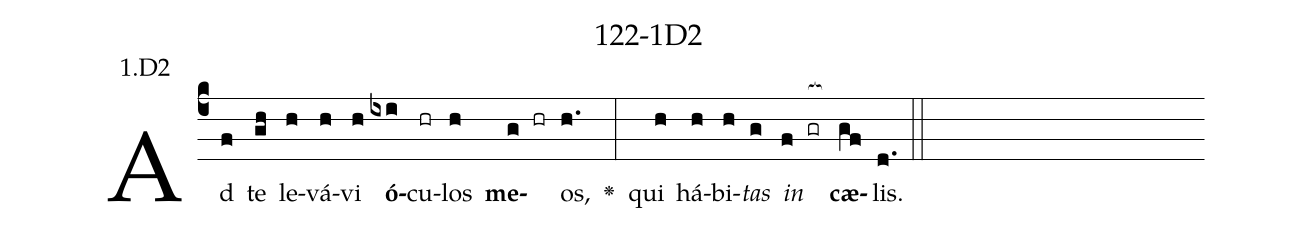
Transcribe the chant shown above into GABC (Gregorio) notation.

name: 122-1D2;
annotation: 1.D2;
%%
(c4)Ad(f) te(gh) le(h)vá(h)vi(h) <b>ó</b>(ixi)cu(hr)los(h) <b>me</b>(g hr)os,(h.) <v>\greheightstar</v>(:) qui(h) há(h)bi(h)<i>tas</i>(g) <i>in</i>(f gr[ocb:1{]) <b>cæ</b>(gf[ocb:0}])lis.(d.) (::)


%E(h) u(h) o(g) u(f) a(gf) e.(d.) (::)
